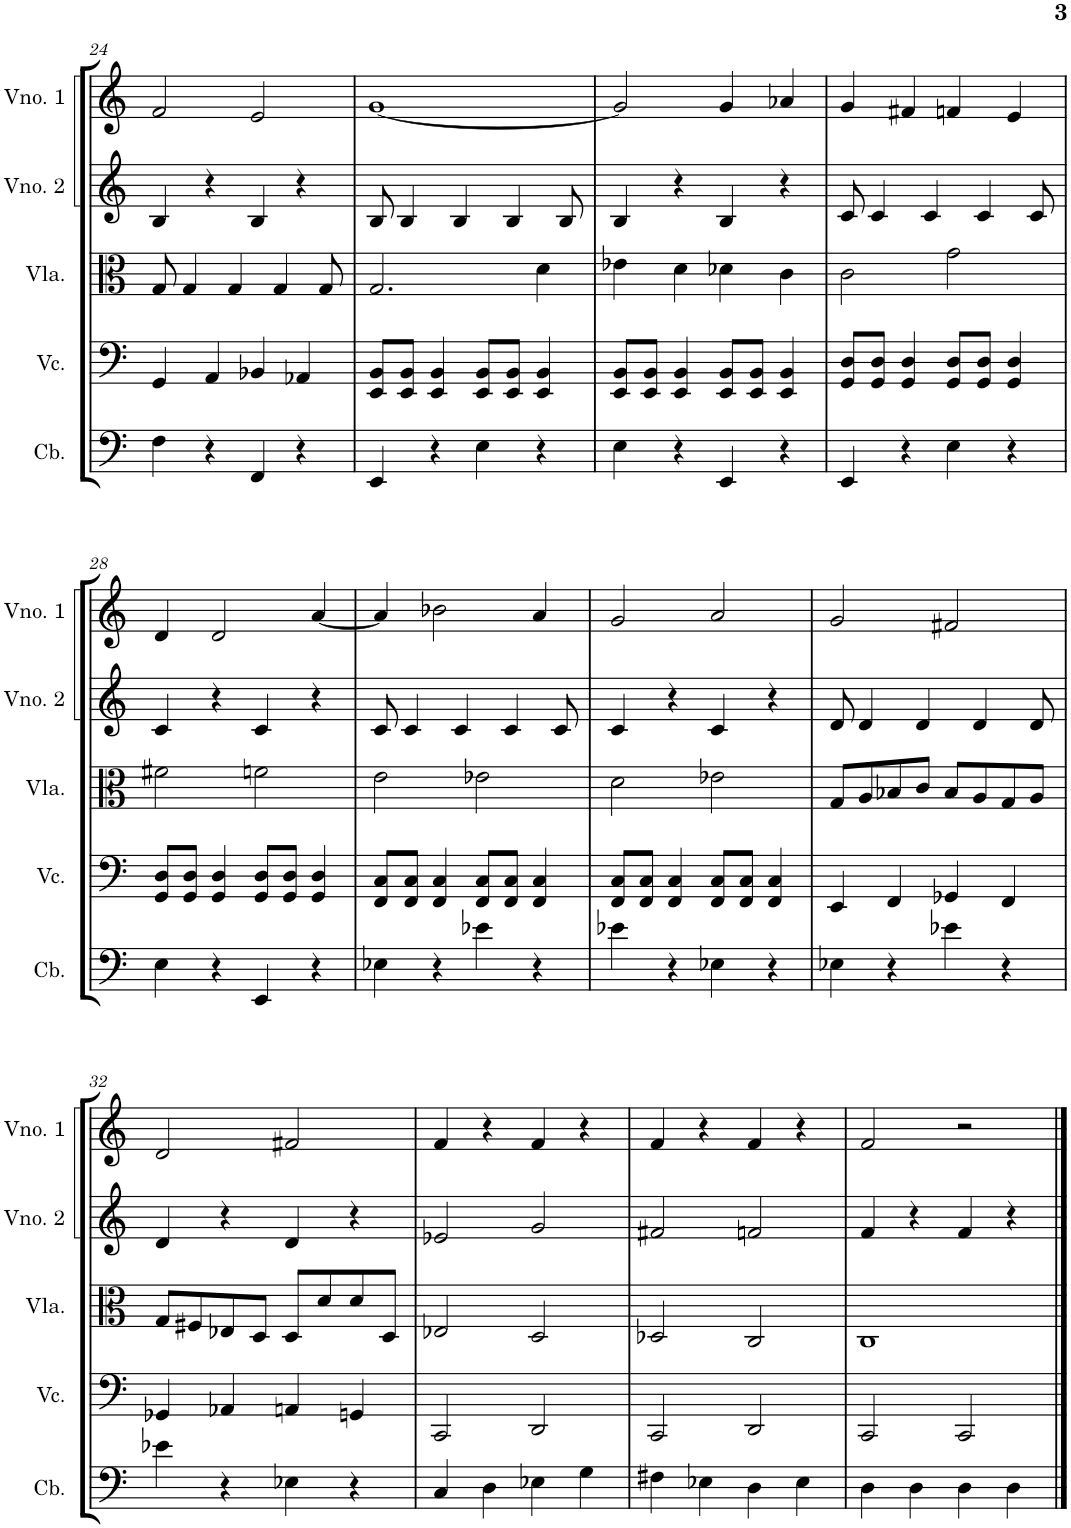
**kern	**kern	**kern	**kern	**kern
*part5	*part4	*part3	*part2	*part1
*staff5	*staff4	*staff3	*staff2	*staff1
*I"Contrabaixo	*I"Violoncelo	*I"Viola	*I"Violino 2	*I"Violino 1
*I'Cb.	*I'Vc.	*I'Vla.	*I'Vno. 2	*I'Vno. 1
!!LO:PB:g=z
*clefF4	*clefF4	*clefC3	*clefG2	*clefG2
*Trd7c12	*	*	*	*
*k[]	*k[]	*k[]	*k[]	*k[]
*M4/4	*M4/4	*M4/4	*M4/4	*M4/4
=24	=24	=24	=24	=24
4F\	4GG/	8G/	4B/	2f/
.	.	4G/	.	.
4r	4AA/	.	4r	.
.	.	4G/	.	.
4FF/	4BB-X/	.	4B/	2e/
.	.	4G/	.	.
4r	4AA-X/	.	4r	.
.	.	8G/	.	.
=25	=25	=25	=25	=25
4EE/	8EE/ 8BB/L	2.G/	8B/	[1g
.	8EE/ 8BB/J	.	4B/	.
4r	4EE/ 4BB/	.	.	.
.	.	.	4B/	.
4E\	8EE/ 8BB/L	.	.	.
.	8EE/ 8BB/J	.	4B/	.
4r	4EE/ 4BB/	4d\	.	.
.	.	.	8B/	.
=26	=26	=26	=26	=26
4E\	8EE/ 8BB/L	4e-X\	4B/	2g/]
.	8EE/ 8BB/J	.	.	.
4r	4EE/ 4BB/	4d\	4r	.
4EE/	8EE/ 8BB/L	4d-X\	4B/	4g/
.	8EE/ 8BB/J	.	.	.
4r	4EE/ 4BB/	4c\	4r	4a-X/
=27	=27	=27	=27	=27
4EE/	8GG/ 8D/L	2c\	8c/	4g/
.	8GG/ 8D/J	.	4c/	.
4r	4GG/ 4D/	.	.	4f#X/
.	.	.	4c/	.
4E\	8GG/ 8D/L	2g\	.	4fn/
.	8GG/ 8D/J	.	4c/	.
4r	4GG/ 4D/	.	.	4e/
.	.	.	8c/	.
!!LO:LB:g=z
=28	=28	=28	=28	=28
4E\	8GG/ 8D/L	2f#X\	4c/	4d/
.	8GG/ 8D/J	.	.	.
4r	4GG/ 4D/	.	4r	2d/
4EE/	8GG/ 8D/L	2fn\	4c/	.
.	8GG/ 8D/J	.	.	.
4r	4GG/ 4D/	.	4r	[4a/
=29	=29	=29	=29	=29
4E-X\	8FF/ 8C/L	2e\	8c/	4a/]
.	8FF/ 8C/J	.	4c/	.
4r	4FF/ 4C/	.	.	2b-X\
.	.	.	4c/	.
4e-X\	8FF/ 8C/L	2e-X\	.	.
.	8FF/ 8C/J	.	4c/	.
4r	4FF/ 4C/	.	.	4a/
.	.	.	8c/	.
=30	=30	=30	=30	=30
4e-X\	8FF/ 8C/L	2d\	4c/	2g/
.	8FF/ 8C/J	.	.	.
4r	4FF/ 4C/	.	4r	.
4E-X\	8FF/ 8C/L	2e-X\	4c/	2a/
.	8FF/ 8C/J	.	.	.
4r	4FF/ 4C/	.	4r	.
=31	=31	=31	=31	=31
4E-X\	4EE/	8G/L	8d/	2g/
.	.	8A/	4d/	.
4r	4FF/	8B-X/	.	.
.	.	8c/J	4d/	.
4e-X\	4GG-X/	8B-/L	.	2f#X/
.	.	8A/	4d/	.
4r	4FF/	8G/	.	.
.	.	8A/J	8d/	.
!!LO:LB:g=z
=32	=32	=32	=32	=32
4e-X\	4GG-X/	8G/L	4d/	2d/
.	.	8F#X/	.	.
4r	4AA-X/	8E-X/	4r	.
.	.	8D/J	.	.
4E-X\	4AAn/	8D/L	4d/	2f#X/
.	.	8d/	.	.
4r	4GGn/	8d/	4r	.
.	.	8D/J	.	.
=33	=33	=33	=33	=33
4C/	2CC/	2E-X/	2e-X/	4f/
4D\	.	.	.	4r
4E-X\	2DD/	2D/	2g/	4f/
4G\	.	.	.	4r
=34	=34	=34	=34	=34
4F#X\	2CC/	2D-X/	2f#X/	4f/
4E-X\	.	.	.	4r
4D\	2DD/	2C/	2fn/	4f/
4E-\	.	.	.	4r
=35	=35	=35	=35	=35
4D\	2CC/	1C	4f/	2f/
4D\	.	.	4r	.
4D\	2CC/	.	4f/	2r
4D\	.	.	4r	.
==	==	==	==	==
*-	*-	*-	*-	*-
